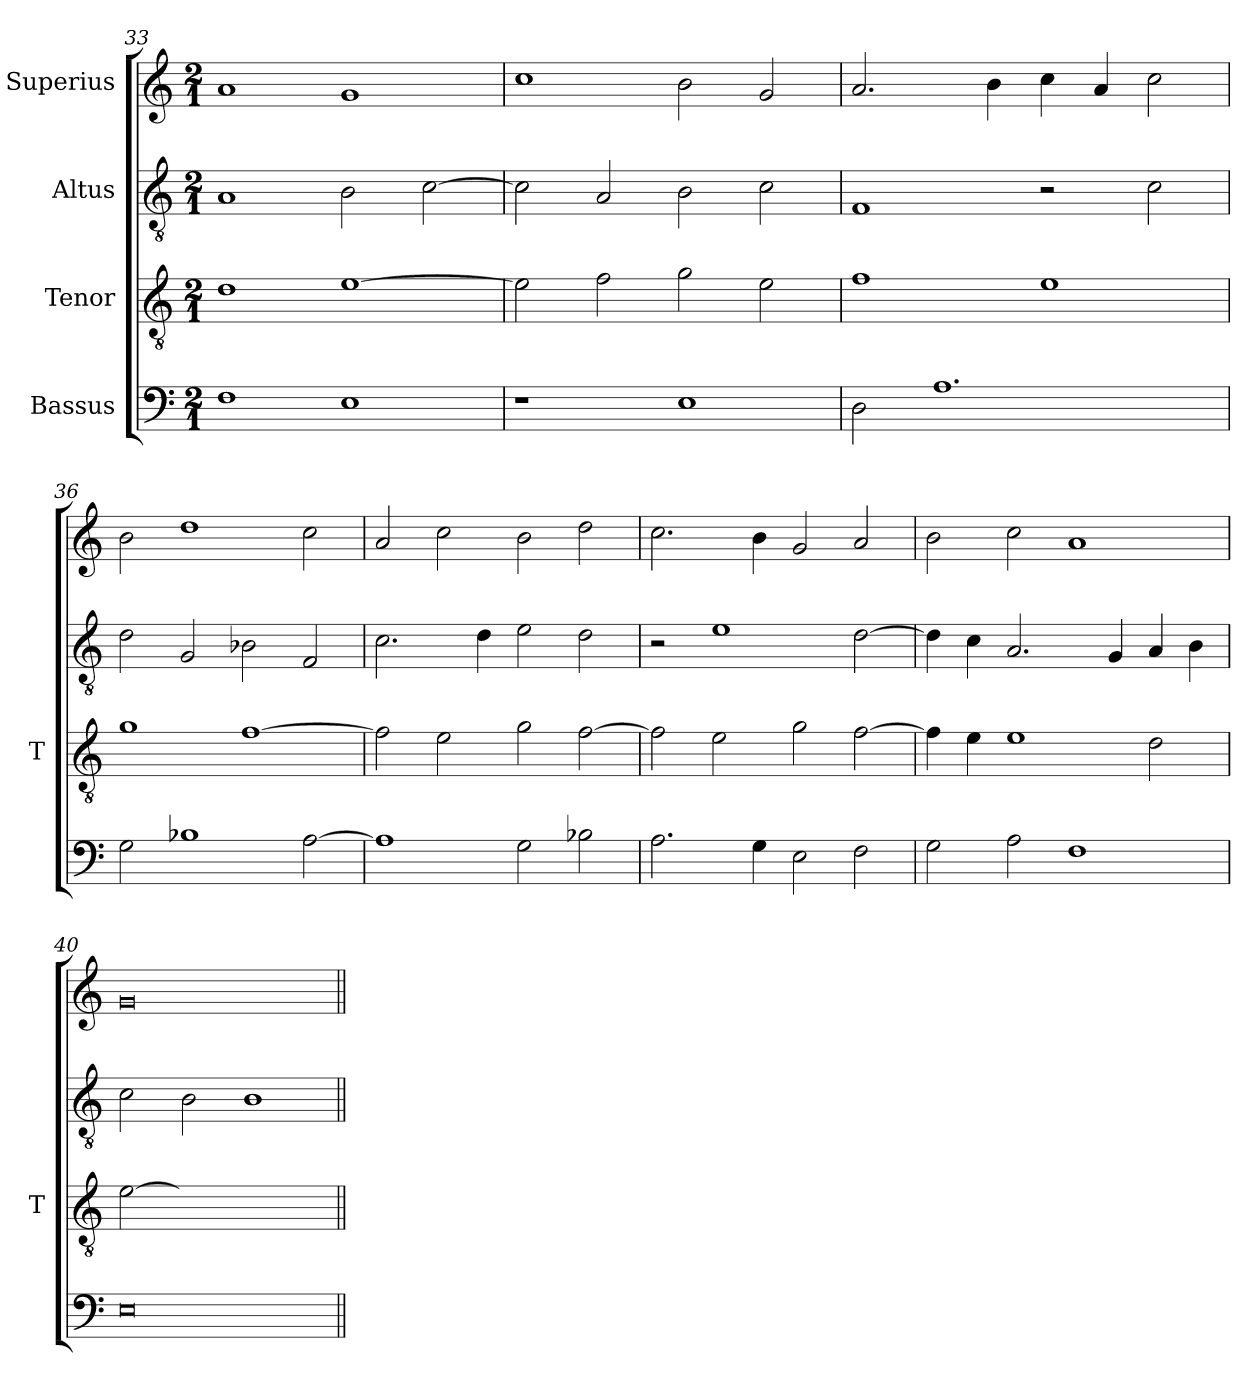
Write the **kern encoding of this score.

**kern	**kern	**kern	**kern
*part4	*part3	*part2	*part1
*staff4	*staff3	*staff2	*staff1
*I"Bassus	*I"Tenor	*I"Altus	*I"Superius
*	*I'T	*	*
*clefF4	*clefGv2	*clefGv2	*clefG2
*k[]	*k[]	*k[]	*k[]
*M2/1	*M2/1	*M2/1	*M2/1
=33	=33	=33	=33
1F	1d	1A	1a
1E	[1e	2B\	1g
.	.	[2c\	.
=34	=34	=34	=34
1r	2e\]	2c\]	1cc
.	2f\	2A/	.
1E	2g\	2B\	2b\
.	2e\	2c\	2g/
=35	=35	=35	=35
2D\	1f	1F	2.a/
1.A	.	.	.
.	.	.	4b\
.	1e	2r	4cc\
.	.	.	4a/
.	.	2c\	2cc\
=36	=36	=36	=36
2G\	1g	2d\	2b\
1B-X	.	2G/	1dd
.	[1f	2B-X\	.
[2A\	.	2F/	2cc\
=37	=37	=37	=37
1A]	2f\]	2.c\	2a/
.	2e\	.	2cc\
.	.	4d\	.
2G\	2g\	2e\	2b\
2B-X\	[2f\	2d\	2dd\
=38	=38	=38	=38
2.A\	2f\]	2r	2.cc\
.	2e\	1e	.
4G\	.	.	4b\
2E\	2g\	.	2g/
2F\	[2f\	[2d\	2a/
=39	=39	=39	=39
2G\	4f\]	4d\]	2b\
.	4e\	4c\	.
2A\	1e	2.A/	2cc\
1F	.	.	1a
.	.	4G/	.
.	2d\	4A/	.
.	.	4B\	.
=40	=40	=40	=40
0E	[2e\	2c\	0g
.	1.e\yy]	2B\	.
.	.	1B	.
=||	=||	=||	=||
*-	*-	*-	*-
